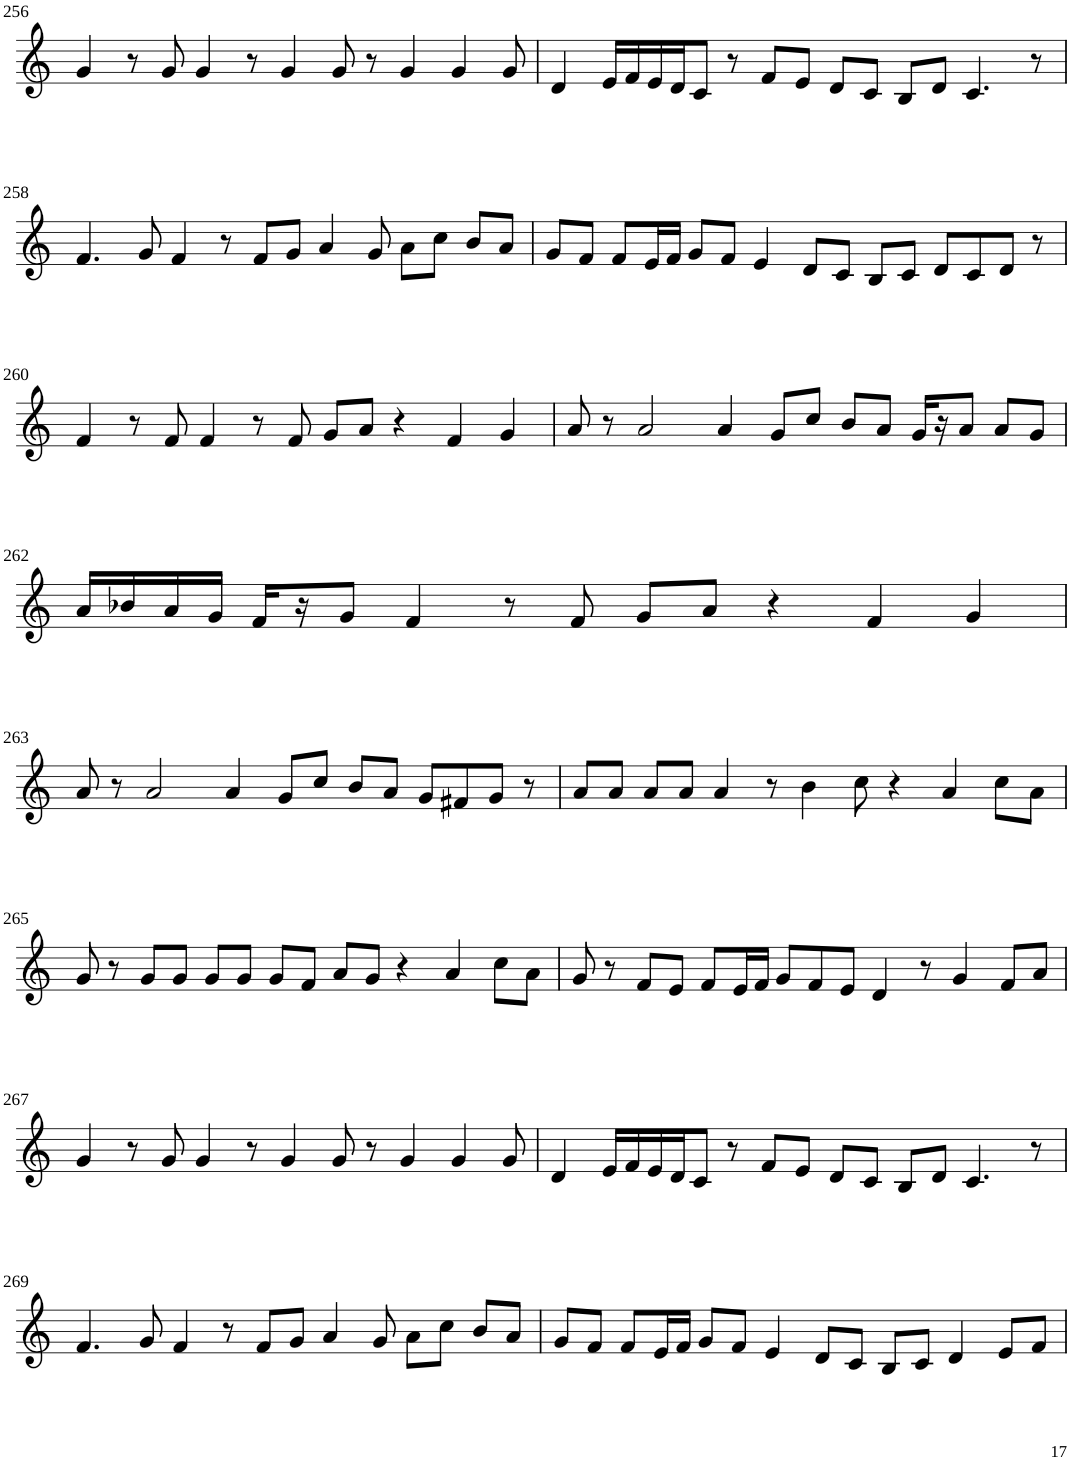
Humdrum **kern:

**kern
*part1
*staff1
*I"Violin
!!LO:PB:g=z
*clefG2
*k[]
*M8/4
=256
4g/
8r
8g/
4g/
8r
4g/
8g/
8r
4g/
4g/
8g/
=257
4d/
16e/LL
16f/
16e/
16d/J
8c/J
8r
8f/L
8e/J
8d/L
8c/J
8B/L
8d/J
4.c/
8r
!!LO:LB:g=z
=258
4.f/
8g/
4f/
8r
8f/L
8g/J
4a/
8g/
8a\L
8cc\J
8b/L
8a/J
=259
8g/L
8f/J
8f/L
16e/L
16f/JJ
8g/L
8f/J
4e/
8d/L
8c/J
8B/L
8c/J
8d/L
8c/
8d/J
8r
!!LO:LB:g=z
=260
4f/
8r
8f/
4f/
8r
8f/
8g/L
8a/J
4r
4f/
4g/
=261
8a/
8r
2a/
4a/
8g/L
8cc/J
8b/L
8a/J
16g/LL
16r
8a/J
8a/L
8g/J
!!LO:LB:g=z
=262
16a/LL
16b-X/
16a/
16g/JJ
16f/LL
16r
8g/J
4f/
8r
8f/
8g/L
8a/J
4r
4f/
4g/
!!LO:LB:g=z
=263
8a/
8r
2a/
4a/
8g/L
8cc/J
8b/L
8a/J
8g/L
8f#X/
8g/J
8r
=264
8a/L
8a/J
8a/L
8a/J
4a/
8r
4b\
8cc\
4r
4a/
8cc\L
8a\J
!!LO:LB:g=z
=265
8g/
8r
8g/L
8g/J
8g/L
8g/J
8g/L
8f/J
8a/L
8g/J
4r
4a/
8cc\L
8a\J
=266
8g/
8r
8f/L
8e/J
8f/L
16e/L
16f/JJ
8g/L
8f/
8e/J
4d/
8r
4g/
8f/L
8a/J
!!LO:LB:g=z
=267
4g/
8r
8g/
4g/
8r
4g/
8g/
8r
4g/
4g/
8g/
=268
4d/
16e/LL
16f/
16e/
16d/J
8c/J
8r
8f/L
8e/J
8d/L
8c/J
8B/L
8d/J
4.c/
8r
!!LO:LB:g=z
=269
4.f/
8g/
4f/
8r
8f/L
8g/J
4a/
8g/
8a\L
8cc\J
8b/L
8a/J
=270
8g/L
8f/J
8f/L
16e/L
16f/JJ
8g/L
8f/J
4e/
8d/L
8c/J
8B/L
8c/J
4d/
8e/L
8f/J
=
*-
